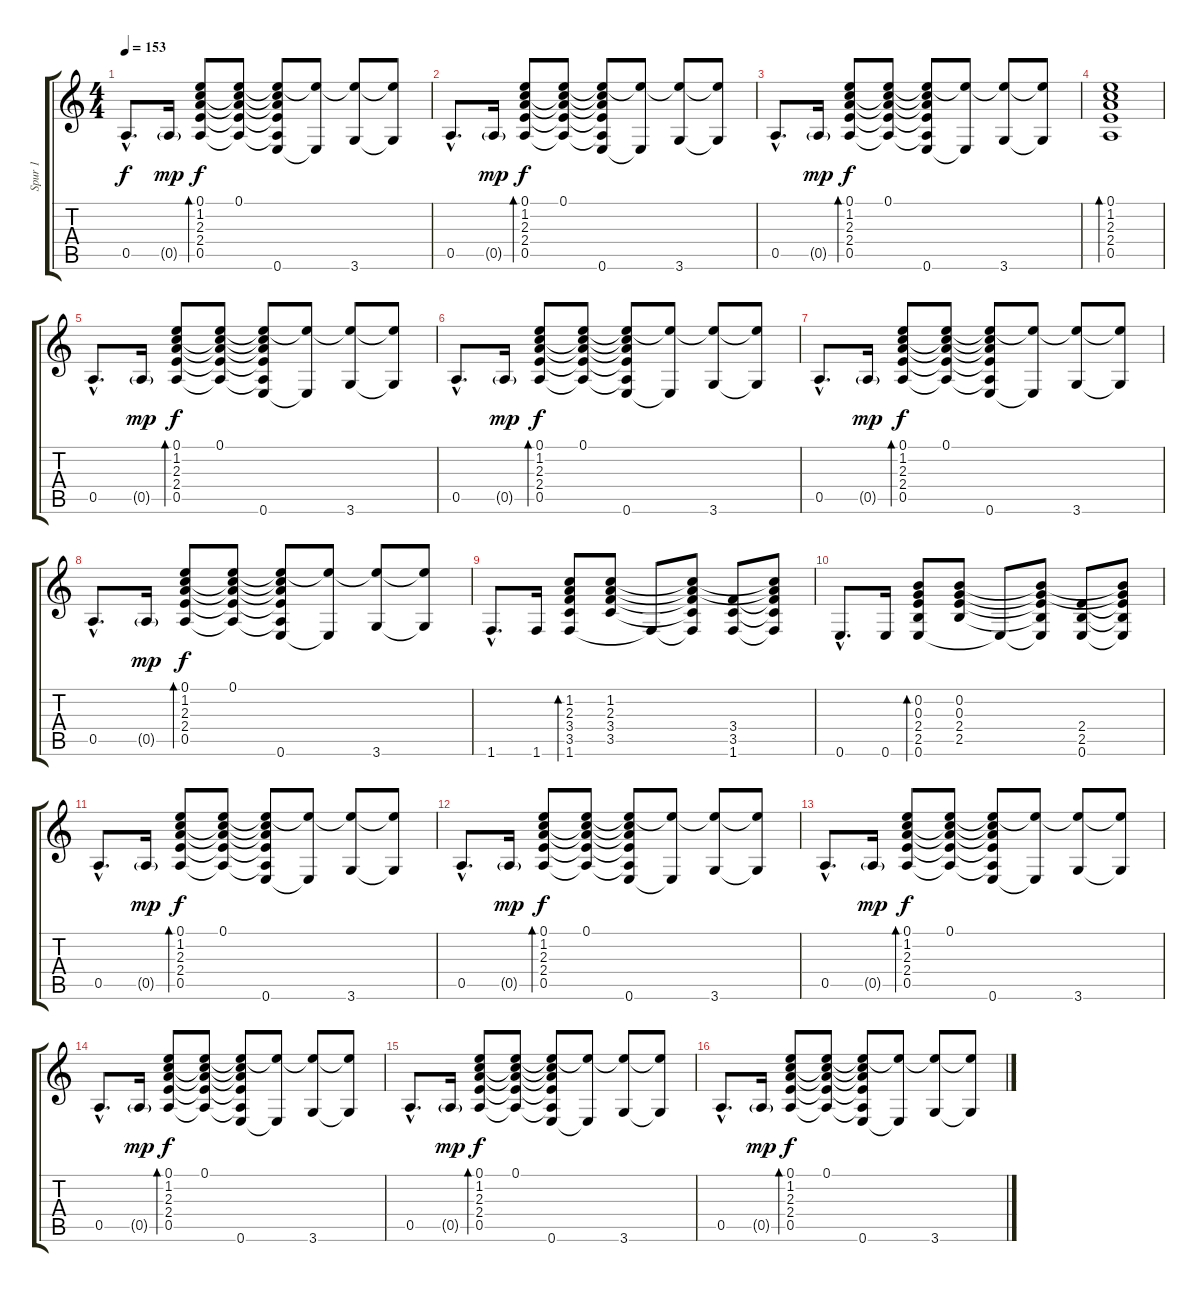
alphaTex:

\track ("Spur 1" "Spur 1") {instrument electricguitarclean}
\staff {score tabs}
\tuning (E4 B3 G3 D3 A2 E2) {hide}
\ts (4 4)
\tempo 153
\clef g2
\ks c
0.5{hac}.8{d dy f instrument electricguitarclean} 0.5{g}.16{dy mp} (0.1 1.2 2.3 2.4 0.5).8{bd 240 dy f} (0.1 1.2{t} 2.3{t} 2.4{t} 0.5{t}).8 (0.1{t} 1.2{t} 2.3{t} 2.4{t} 0.5{t} 0.6).8 (0.1{t} 0.6{t}).8 (0.1{t} 3.6).8 (0.1{t} 3.6{t}).8 |
0.5{hac}.8{d} 0.5{g}.16{dy mp} (0.1 1.2 2.3 2.4 0.5).8{bd 240 dy f} (0.1 1.2{t} 2.3{t} 2.4{t} 0.5{t}).8 (0.1{t} 1.2{t} 2.3{t} 2.4{t} 0.5{t} 0.6).8 (0.1{t} 0.6{t}).8 (0.1{t} 3.6).8 (0.1{t} 3.6{t}).8 |
0.5{hac}.8{d} 0.5{g}.16{dy mp} (0.1 1.2 2.3 2.4 0.5).8{bd 240 dy f} (0.1 1.2{t} 2.3{t} 2.4{t} 0.5{t}).8 (0.1{t} 1.2{t} 2.3{t} 2.4{t} 0.5{t} 0.6).8 (0.1{t} 0.6{t}).8 (0.1{t} 3.6).8 (0.1{t} 3.6{t}).8 |
(0.1 1.2 2.3 2.4 0.5).1{bd 240} |
\section ("" "")
0.5{hac}.8{d} 0.5{g}.16{dy mp} (0.1 1.2 2.3 2.4 0.5).8{bd 240 dy f} (0.1 1.2{t} 2.3{t} 2.4{t} 0.5{t}).8 (0.1{t} 1.2{t} 2.3{t} 2.4{t} 0.5{t} 0.6).8 (0.1{t} 0.6{t}).8 (0.1{t} 3.6).8 (0.1{t} 3.6{t}).8 |
0.5{hac}.8{d} 0.5{g}.16{dy mp} (0.1 1.2 2.3 2.4 0.5).8{bd 240 dy f} (0.1 1.2{t} 2.3{t} 2.4{t} 0.5{t}).8 (0.1{t} 1.2{t} 2.3{t} 2.4{t} 0.5{t} 0.6).8 (0.1{t} 0.6{t}).8 (0.1{t} 3.6).8 (0.1{t} 3.6{t}).8 |
0.5{hac}.8{d} 0.5{g}.16{dy mp} (0.1 1.2 2.3 2.4 0.5).8{bd 240 dy f} (0.1 1.2{t} 2.3{t} 2.4{t} 0.5{t}).8 (0.1{t} 1.2{t} 2.3{t} 2.4{t} 0.5{t} 0.6).8 (0.1{t} 0.6{t}).8 (0.1{t} 3.6).8 (0.1{t} 3.6{t}).8 |
0.5{hac}.8{d} 0.5{g}.16{dy mp} (0.1 1.2 2.3 2.4 0.5).8{bd 240 dy f} (0.1 1.2{t} 2.3{t} 2.4{t} 0.5{t}).8 (0.1{t} 1.2{t} 2.3{t} 2.4{t} 0.5{t} 0.6).8 (0.1{t} 0.6{t}).8 (0.1{t} 3.6).8 (0.1{t} 3.6{t}).8 |
1.6{hac}.8{d} 1.6.16 (1.2 2.3 3.4 3.5 1.6).8{bd 480} (1.2 2.3 3.4 3.5).8 1.6{t}.8 (1.2{t} 2.3{t} 3.4{t} 3.5{t} 1.6{t}).8 (3.4 3.5 1.6).8 (1.2{t} 2.3{t} 3.4{t} 3.5{t} 1.6{t}).8 |
0.6{hac}.8{d} 0.6.16 (0.2 0.3 2.4 2.5 0.6).8{bd 480} (0.2 0.3 2.4 2.5).8 0.6{t}.8 (0.2{t} 0.3{t} 2.4{t} 2.5{t} 0.6{t}).8 (2.4 2.5 0.6).8 (0.2{t} 0.3{t} 2.4{t} 2.5{t} 0.6{t}).8 |
0.5{hac}.8{d} 0.5{g}.16{dy mp} (0.1 1.2 2.3 2.4 0.5).8{bd 240 dy f} (0.1 1.2{t} 2.3{t} 2.4{t} 0.5{t}).8 (0.1{t} 1.2{t} 2.3{t} 2.4{t} 0.5{t} 0.6).8 (0.1{t} 0.6{t}).8 (0.1{t} 3.6).8 (0.1{t} 3.6{t}).8 |
0.5{hac}.8{d} 0.5{g}.16{dy mp} (0.1 1.2 2.3 2.4 0.5).8{bd 240 dy f} (0.1 1.2{t} 2.3{t} 2.4{t} 0.5{t}).8 (0.1{t} 1.2{t} 2.3{t} 2.4{t} 0.5{t} 0.6).8 (0.1{t} 0.6{t}).8 (0.1{t} 3.6).8 (0.1{t} 3.6{t}).8 |
\section ("" "")
0.5{hac}.8{d} 0.5{g}.16{dy mp} (0.1 1.2 2.3 2.4 0.5).8{bd 240 dy f} (0.1 1.2{t} 2.3{t} 2.4{t} 0.5{t}).8 (0.1{t} 1.2{t} 2.3{t} 2.4{t} 0.5{t} 0.6).8 (0.1{t} 0.6{t}).8 (0.1{t} 3.6).8 (0.1{t} 3.6{t}).8 |
0.5{hac}.8{d} 0.5{g}.16{dy mp} (0.1 1.2 2.3 2.4 0.5).8{bd 240 dy f} (0.1 1.2{t} 2.3{t} 2.4{t} 0.5{t}).8 (0.1{t} 1.2{t} 2.3{t} 2.4{t} 0.5{t} 0.6).8 (0.1{t} 0.6{t}).8 (0.1{t} 3.6).8 (0.1{t} 3.6{t}).8 |
0.5{hac}.8{d} 0.5{g}.16{dy mp} (0.1 1.2 2.3 2.4 0.5).8{bd 240 dy f} (0.1 1.2{t} 2.3{t} 2.4{t} 0.5{t}).8 (0.1{t} 1.2{t} 2.3{t} 2.4{t} 0.5{t} 0.6).8 (0.1{t} 0.6{t}).8 (0.1{t} 3.6).8 (0.1{t} 3.6{t}).8 |
0.5{hac}.8{d} 0.5{g}.16{dy mp} (0.1 1.2 2.3 2.4 0.5).8{bd 240 dy f} (0.1 1.2{t} 2.3{t} 2.4{t} 0.5{t}).8 (0.1{t} 1.2{t} 2.3{t} 2.4{t} 0.5{t} 0.6).8 (0.1{t} 0.6{t}).8 (0.1{t} 3.6).8 (0.1{t} 3.6{t}).8
